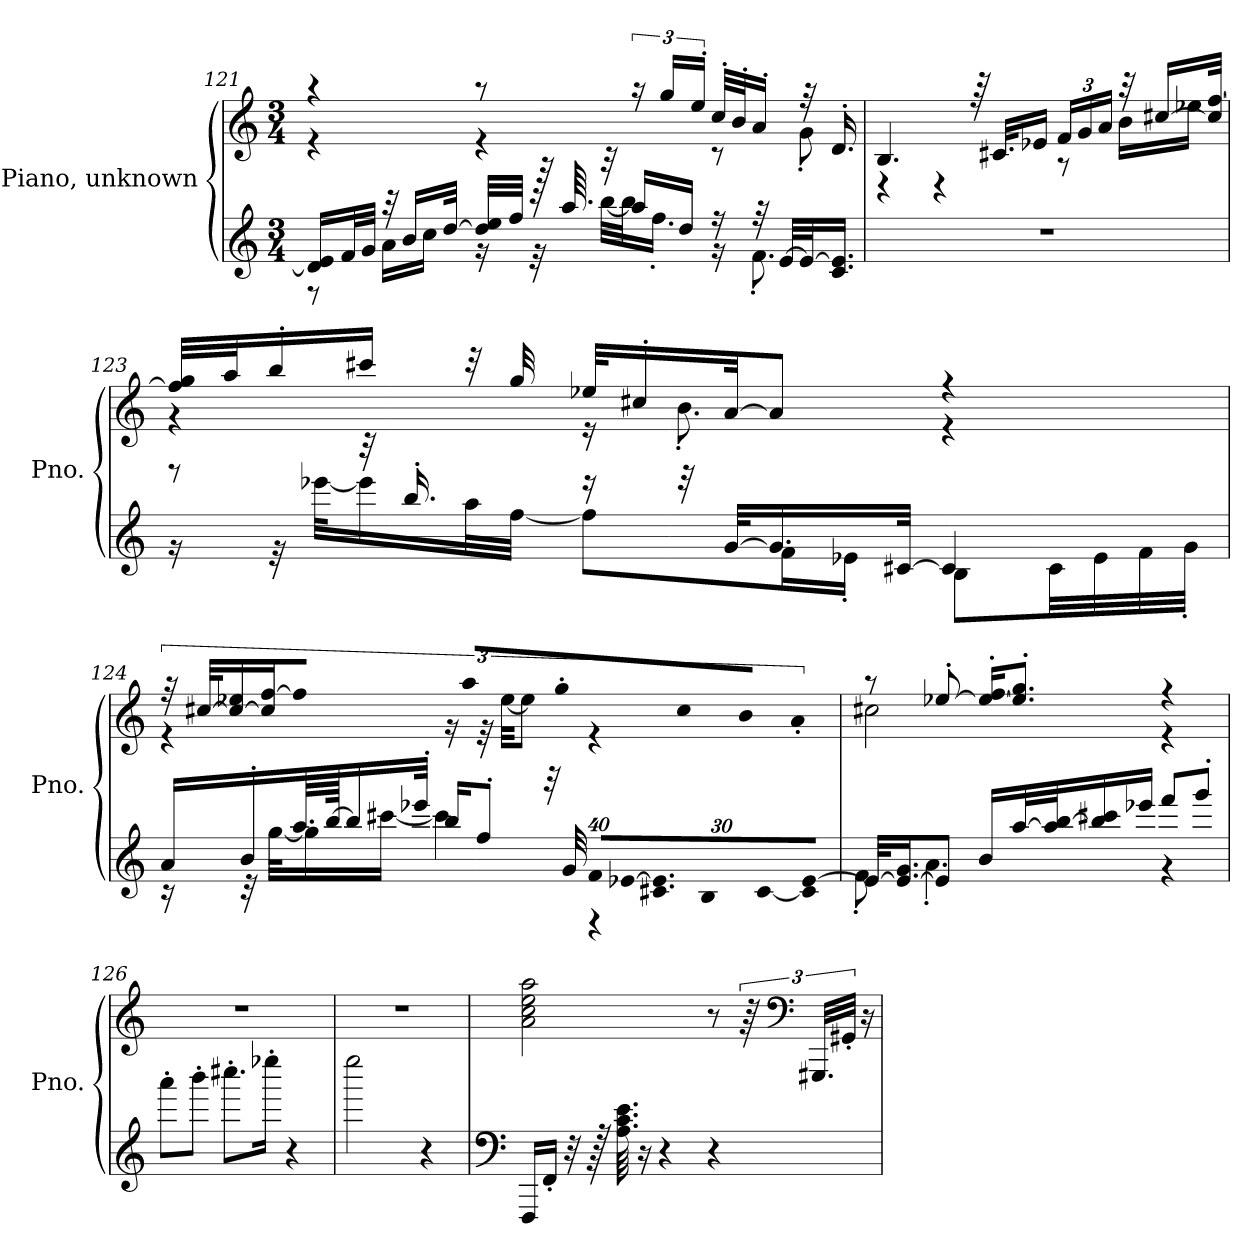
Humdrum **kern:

**kern	**kern
*part1	*part1
*staff2	*staff1
*I"Piano, unknown	*
*I'Pno.	*
!!LO:LB:g=z
*clefG2	*clefG2
*k[]	*k[]
*M3/4	*M3/4
=121	=121
*^	*^
16d/] 16e/LL	8r	4r	4r
32f/L	.	.	.
32g/JJJ	.	.	.
32r	16a\LL	.	.
16b/LL	.	.	.
.	16cc\JJ	.	.
[32dd/JJk	.	.	.
32dd/] 32ee/LLL	16r	8r	4r
32ff/JJJ	.	.	.
128r	32r	.	.
64.aa/	.	.	.
32r	[32bb\LLL	.	.
16aa/LL	32bb\J]	24r	.
.	16.ff'\JJ	.	.
.	.	24gg/LL	.
16dd/JJ	.	.	.
.	.	24ee'/JJ	.
16r	16r	32cc'/LLL	8r
.	.	32b'/J	.
32r	8.f'\	16a'/JJ	.
[32e/LLL	.	.	.
32e/J_	.	32r	8g'\
16.c/ 16.e/]JJ	.	16.d'/	.
*v	*v	*	*
=122	=122	=122
2.r	4.B/	4r
.	.	4r
.	64r	.
.	32.c#X/KLL	.
.	16e-X/JJ	.
*	*Xbrackettup	*
.	24f/LL	8r
.	24g/	.
.	24a/JJ	.
.	32r	16b\LL
.	[16cc#X/LL	.
.	.	16ee-X\JJ
.	32cc#/] [32ff/JJk	.
!!LO:PB:g=z	!!
=123	=123	=123
*^	*	*
8r	16r	32ff/] 32gg/LLL	4r
.	.	32aa/J	.
.	32r	16bb'/	.
.	[32eee-X\KLL	.	.
32r	16eee-\]	16ccc#X/JJ	.
16.bb'/	.	.	.
.	32aa\L	32r	.
.	[32ff\JJJ	32gg/	.
16r	8ff\L]	32ee-X/KLL	16r
.	.	16cc#X'/	.
32r	.	.	8.b'\
[32g/KLL	.	[32a/JK	.
16.g/]	16f\L	8a/J]	.
.	16e-X'\JJ	.	.
[32c#X/JJk	.	.	.
4c#/]	8B\L	4r	4r
.	32c#\LL	.	.
.	32e-\	.	.
.	32f\	.	.
.	32g'\JJJ	.	.
!!LO:LB:g=z	!!
=124	=124	=124	=124
*	*	*brackettup	*
16a/LL	16r	48r	4r
.	.	[48cc#X/KLL	.
.	.	24cc#/_ 24ee-X/	.
16b'/	32r	.	.
.	.	24cc#/] [24ff/J	.
.	[32gg\KLL	.	.
64.aa/LL	16gg\]	8ff/J]	.
[128bb/JJK	.	.	.
16bb/]	.	.	.
.	[16ccc#X\JJ	.	.
32eee-X'/JJk	.	.	.
16bb/KL	4ccc#\]	16aa/LL	16r
8ff'/J	.	16gg'/	32r
.	.	.	[32ee-\KKL
.	.	16cc#/	8ee-\J]
32r	.	16b/JJ	.
32g/	.	.	.
*Xbrackettup	*	*	*
!LO:N:vis=32	!	!	!
640%23f/LLL	4r	4a'/	4r
!LO:N:vis=64	!	!	!
[960%17e-X/K	.	.	.
!LO:N:vis=32.	!	!	!
1920%103c#X/ 1920%103e-/]J	.	.	.
!LO:N:vis=16	!	!	!
1920%137B/	.	.	.
!LO:N:vis=32	!	!	!
[640%23c#/L	.	.	.
!LO:N:vis=32	!	!	!
640%23c#/] [640%23e-/JJJ	.	.	.
.	1920ryy	1920ryy	1920ryy
!!LO:LB:g=z	!!
=125	=125	=125	=125
32e-/KLL_	8f'\	8r	2cc#X\
16.e-/_ 16.g/J	.	.	.
8e-/J]	4.a'\	[8ee-X'/	.
16b/LL	.	16ee-/_' 16ff/'KL	.
[32aa/L	.	8.ee-/]' 8.gg/'J	.
32aa/] [32bb/J	.	.	.
16bb/] 16ccc#X/	.	.	.
16eee-X/JJ	.	.	.
8fff/L	4r	4r	4r
8ggg'/J	.	.	.
*v	*v	*	*
*	*v	*v
=126	=126
8aaa'\L	2.r
8bbb'\J	.
8.cccc#X'\L	.
16eeee-X'\Jk	.
4r	.
=127	=127
2eeee\	2.r
4r	.
!!LO:LB:g=z
=128	=128
*clefF4	*
16FFF/LL	2a\ 2cc\ 2ee\ 2aa\
16FF'/JJ	.
32r	.
128r	.
64.A\ 64.c\ 64.e\	.
16r	.
4r	.
4r	8r
.	96r
*	*clefF4
.	48.GGG#X/LLL
.	48GG#X'/JJJ
.	16r
=	=
*-	*-
